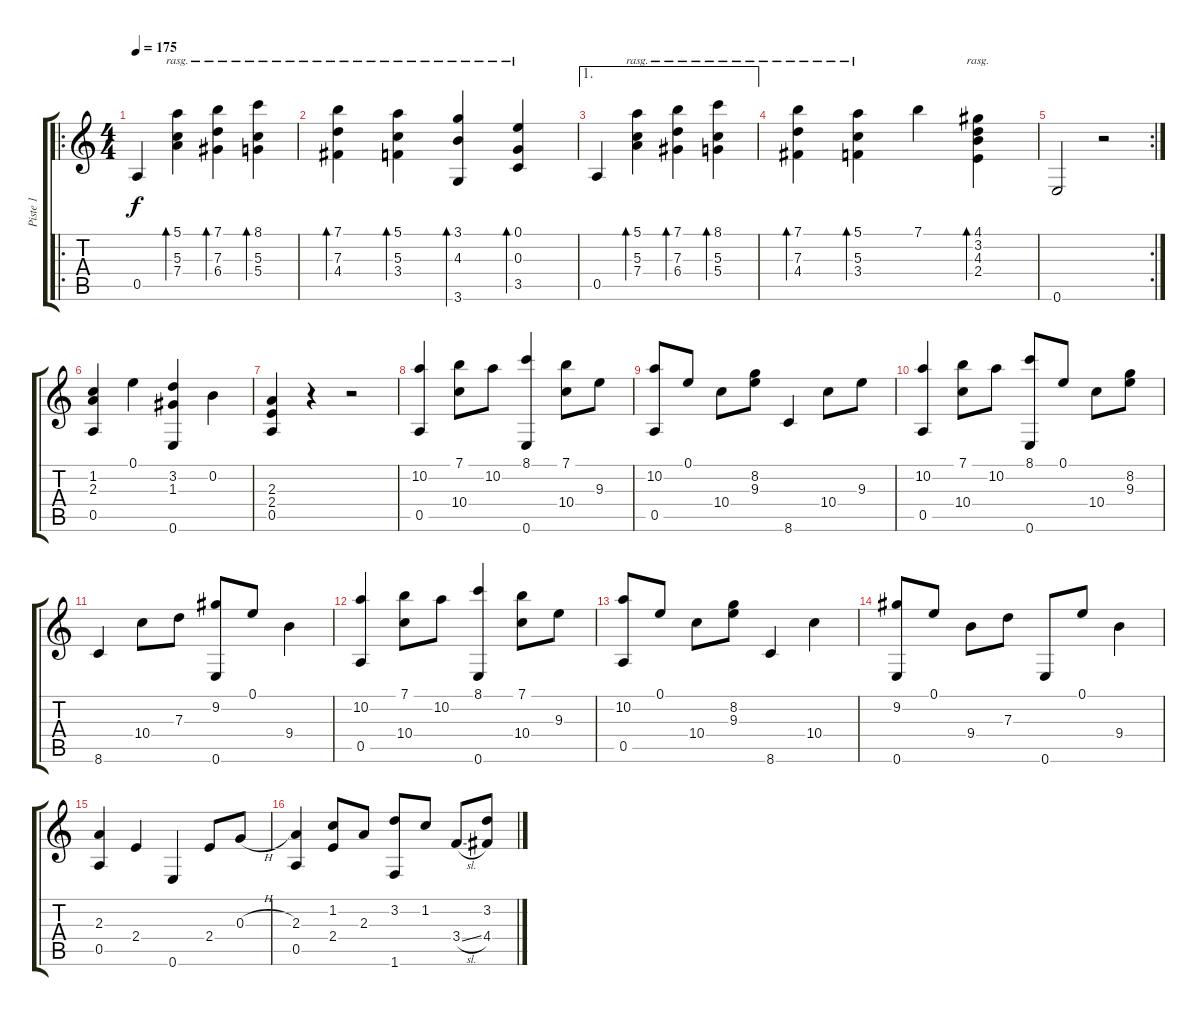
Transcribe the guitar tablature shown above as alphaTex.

\track ("Piste 1" "Piste 1") {instrument acousticguitarnylon}
\staff {score tabs}
\tuning (E4 B3 G3 D3 A2 E2) {hide}
\ro
\ts (4 4)
\tempo 175
\clef g2
\ks c
0.5.4{dy f instrument acousticguitarnylon} (5.1 5.3 7.4).4{bd 240 rasg ii} (7.1 7.3 6.4).4{bd 240 rasg ii} (8.1 5.3 5.4).4{bd 240 rasg ii} |
(7.1 7.3 4.4).4{bd 240 rasg ii} (5.1 5.3 3.4).4{bd 240 rasg ii} (3.1 4.3 3.6).4{bd 240 rasg ii} (0.1 0.3 3.5).4{bd 240 rasg ii} |
\ae 1
0.5.4 (5.1 5.3 7.4).4{bd 240 rasg ii} (7.1 7.3 6.4).4{bd 240 rasg ii} (8.1 5.3 5.4).4{bd 240 rasg ii} |
(7.1 7.3 4.4).4{bd 240 rasg ii} (5.1 5.3 3.4).4{bd 240 rasg ii} 7.1.4 (4.1 3.2 4.3 2.4).4{bd 240 rasg ii} |
\rc 2
0.6.2 r.2 |
(1.2 2.3 0.5).4 0.1.4 (3.2 1.3 0.6).4 0.2.4 |
(2.3 2.4 0.5).4 r.4 r.2 |
(10.2 0.5).4 (7.1 10.4).8 10.2.8 (8.1 0.6).4 (7.1 10.4).8 9.3.8 |
(10.2 0.5).8 0.1.8 10.4.8 (8.2 9.3).8 8.6.4 10.4.8 9.3.8 |
(10.2 0.5).4 (7.1 10.4).8 10.2.8 (8.1 0.6).8 0.1.8 10.4.8 (8.2 9.3).8 |
8.6.4 10.4.8 7.3.8 (9.2 0.6).8 0.1.8 9.4.4 |
(10.2 0.5).4 (7.1 10.4).8 10.2.8 (8.1 0.6).4 (7.1 10.4).8 9.3.8 |
(10.2 0.5).8 0.1.8 10.4.8 (8.2 9.3).8 8.6.4 10.4.4 |
(9.2 0.6).8 0.1.8 9.4.8 7.3.8 0.6.8 0.1.8 9.4.4 |
(2.3 0.5).4 2.4.4 0.6.4 2.4.8 0.3{h}.8 |
(2.3 0.5).4 (1.2 2.4).8 2.3.8 (3.2 1.6).8 1.2.8 3.4{sl}.8 (3.2 4.4).8
